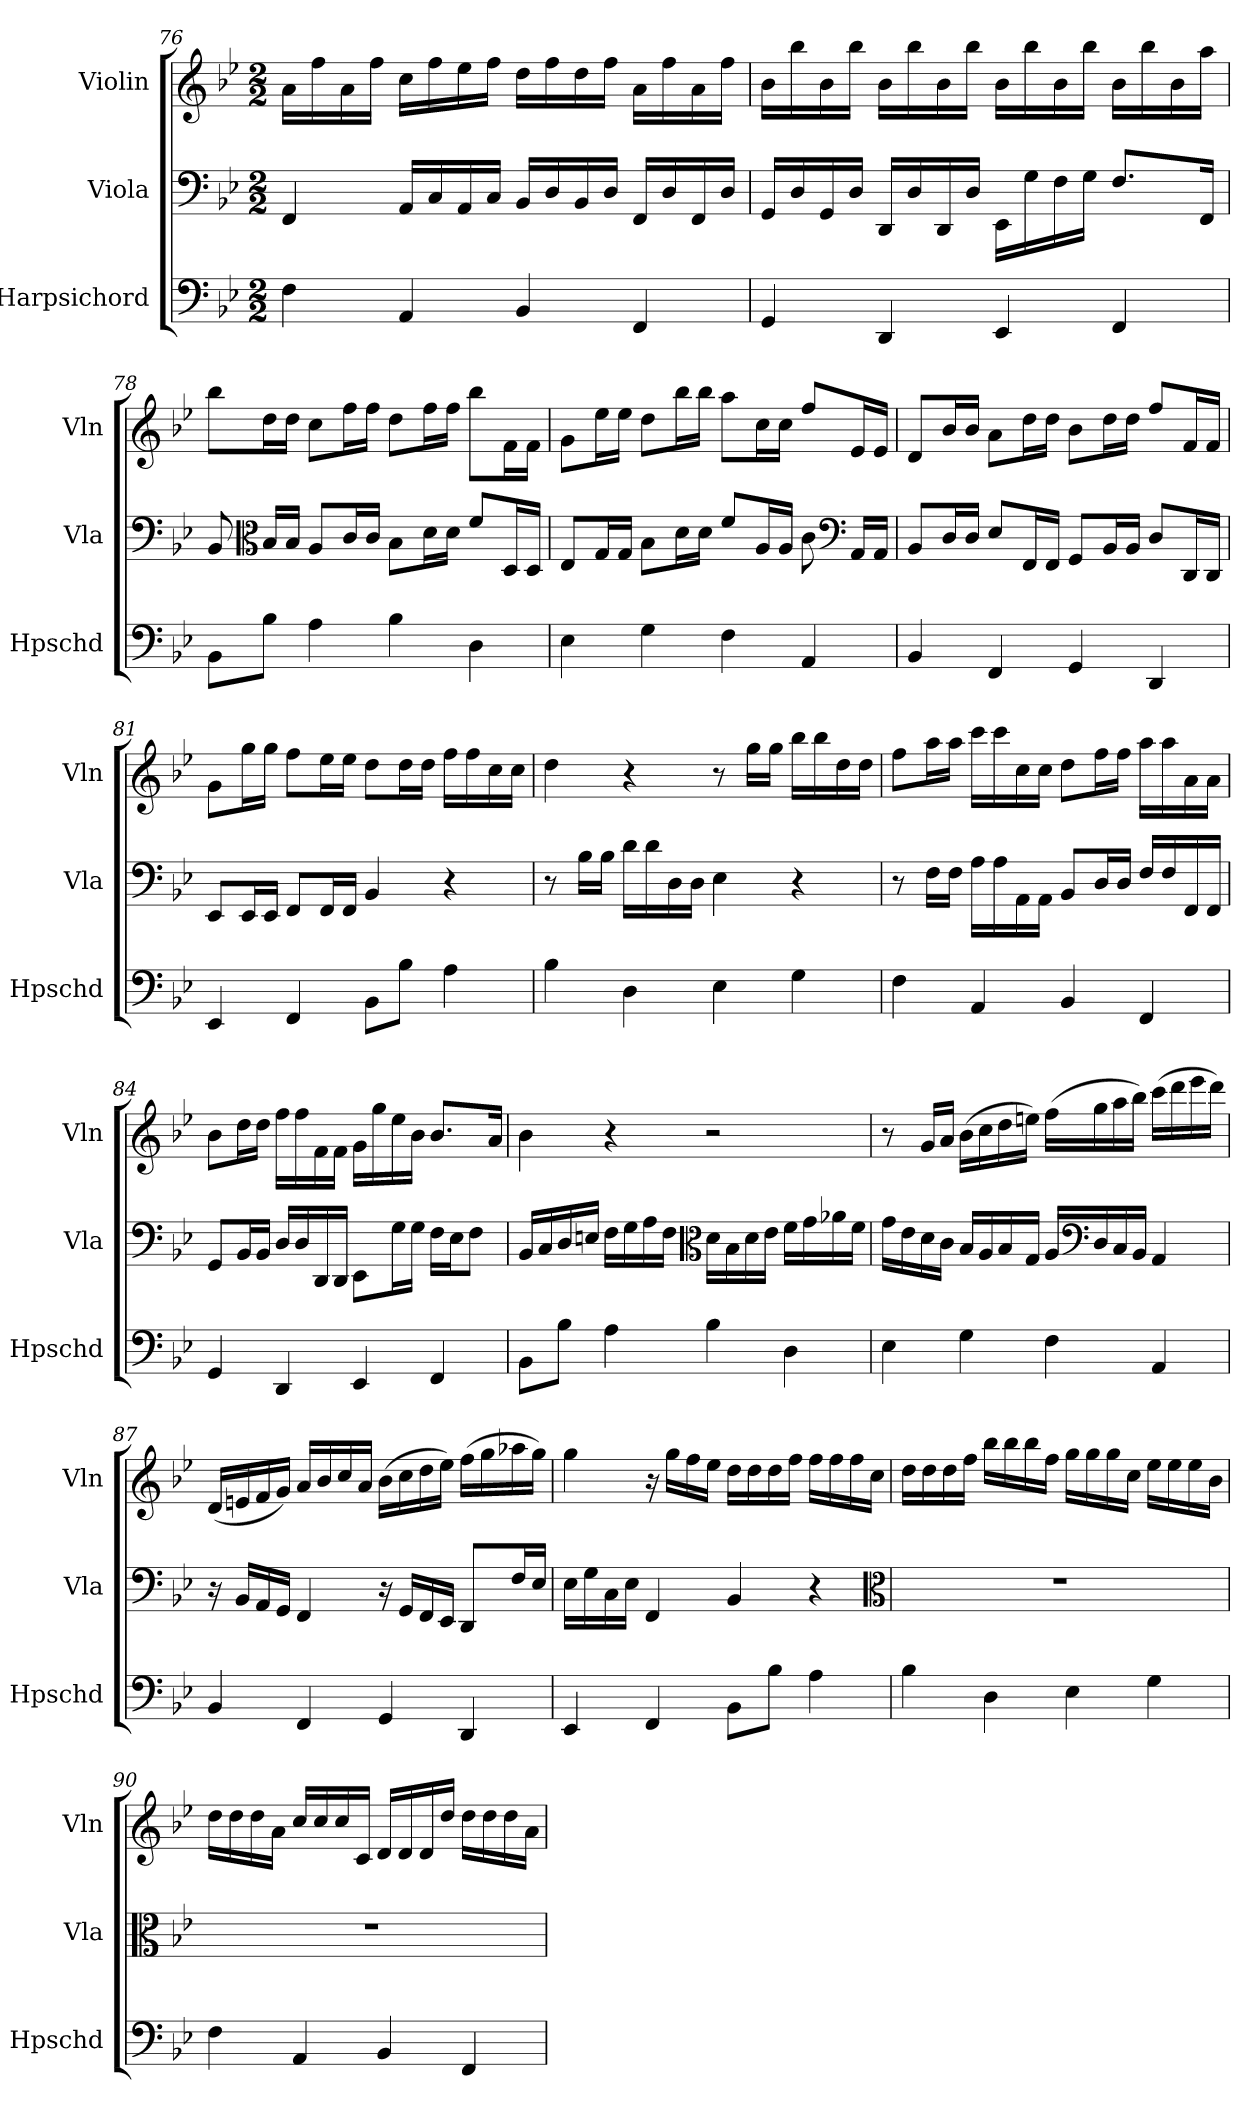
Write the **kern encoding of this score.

**kern	**kern	**kern
*part3	*part2	*part1
*staff3	*staff2	*staff1
*I"Harpsichord	*I"Viola	*I"Violin
*I'Hpschd	*I'Vla	*I'Vln
*clefF4	*clefF4	*clefG2
*k[b-e-]	*k[b-e-]	*k[b-e-]
*M2/2	*M2/2	*M2/2
=76	=76	=76
4F\	4FF/	16a\LL
.	.	16ff\
.	.	16a\
.	.	16ff\JJ
4AA/	16AA/LL	16cc\LL
.	16C/	16ff\
.	16AA/	16ee-\
.	16C/JJ	16ff\JJ
4BB-/	16BB-/LL	16dd\LL
.	16D/	16ff\
.	16BB-/	16dd\
.	16D/JJ	16ff\JJ
4FF/	16FF/LL	16a\LL
.	16D/	16ff\
.	16FF/	16a\
.	16D/JJ	16ff\JJ
=77	=77	=77
4GG/	16GG/LL	16b-\LL
.	16D/	16bb-\
.	16GG/	16b-\
.	16D/JJ	16bb-\JJ
4DD/	16DD/LL	16b-\LL
.	16D/	16bb-\
.	16DD/	16b-\
.	16D/JJ	16bb-\JJ
4EE-/	16EE-\LL	16b-\LL
.	16G\	16bb-\
.	16F\	16b-\
.	16G\JJ	16bb-\JJ
4FF/	8.F/L	16b-\LL
.	.	16bb-\
.	.	16b-\
.	16FF/Jk	16aa\JJ
=78	=78	=78
8BB-\L	8BB-/	8bb-\L
*	*clefC3	*
8B-\J	16B-/LL	16dd\L
.	16B-/JJ	16dd\JJ
4A\	8A/L	8cc\L
.	16c/L	16ff\L
.	16c/JJ	16ff\JJ
4B-\	8B-\L	8dd\L
.	16d\L	16ff\L
.	16d\JJ	16ff\JJ
4D\	8f/L	8bb-\L
.	16D/L	16f\L
.	16D/JJ	16f\JJ
=79	=79	=79
4E-\	8E-/L	8g\L
.	16G/L	16ee-\L
.	16G/JJ	16ee-\JJ
4G\	8B-\L	8dd\L
.	16d\L	16bb-\L
.	16d\JJ	16bb-\JJ
4F\	8f/L	8aa\L
.	16A/L	16cc\L
.	16A/JJ	16cc\JJ
4AA/	8c\	8ff/L
*	*clefF4	*
.	16AA/LL	16e-/L
.	16AA/JJ	16e-/JJ
=80	=80	=80
4BB-/	8BB-/L	8d/L
.	16D/L	16b-/L
.	16D/JJ	16b-/JJ
4FF/	8E-/L	8a\L
.	16FF/L	16dd\L
.	16FF/JJ	16dd\JJ
4GG/	8GG/L	8b-\L
.	16BB-/L	16dd\L
.	16BB-/JJ	16dd\JJ
4DD/	8D/L	8ff/L
.	16DD/L	16f/L
.	16DD/JJ	16f/JJ
=81	=81	=81
4EE-/	8EE-/L	8g\L
.	16EE-/L	16gg\L
.	16EE-/JJ	16gg\JJ
4FF/	8FF/L	8ff\L
.	16FF/L	16ee-\L
.	16FF/JJ	16ee-\JJ
8BB-\L	4BB-/	8dd\L
8B-\J	.	16dd\L
.	.	16dd\JJ
4A\	4r	16ff\LL
.	.	16ff\
.	.	16cc\
.	.	16cc\JJ
=82	=82	=82
4B-\	8r	4dd\
.	16B-\LL	.
.	16B-\JJ	.
4D\	16d\LL	4r
.	16d\	.
.	16D\	.
.	16D\JJ	.
4E-\	4E-\	8r
.	.	16gg\LL
.	.	16gg\JJ
4G\	4r	16bb-\LL
.	.	16bb-\
.	.	16dd\
.	.	16dd\JJ
=83	=83	=83
4F\	8r	8ff\L
.	16F\LL	16aa\L
.	16F\JJ	16aa\JJ
4AA/	16A\LL	16ccc\LL
.	16A\	16ccc\
.	16AA\	16cc\
.	16AA\JJ	16cc\JJ
4BB-/	8BB-/L	8dd\L
.	16D/L	16ff\L
.	16D/JJ	16ff\JJ
4FF/	16F/LL	16aa\LL
.	16F/	16aa\
.	16FF/	16a\
.	16FF/JJ	16a\JJ
=84	=84	=84
4GG/	8GG/L	8b-\L
.	16BB-/L	16dd\L
.	16BB-/JJ	16dd\JJ
4DD/	16D/LL	16ff\LL
.	16D/	16ff\
.	16DD/	16f\
.	16DD/JJ	16f\JJ
4EE-/	8EE-\L	16g\LL
.	.	16gg\
.	16G\L	16ee-\
.	16G\JJ	16b-\JJ
4FF/	16F\LL	8.b-/L
.	16E-\J	.
.	8F\J	.
.	.	16a/Jk
=85	=85	=85
8BB-\L	16BB-/LL	4b-\
.	16C/	.
8B-\J	16D/	.
.	16En/JJ	.
4A\	16F\LL	4r
.	16G\	.
.	16A\	.
.	16F\JJ	.
*	*clefC3	*
4B-\	16d\LL	2r
.	16B-\	.
.	16d\	.
.	16e-\JJ	.
4D\	16f\LL	.
.	16g\	.
.	16a-X\	.
.	16f\JJ	.
=86	=86	=86
4E-\	16g\LL	8r
.	16e-\	.
.	16d\	16g/LL
.	16c\JJ	16a/JJ
4G\	16B-/LL	(16b-\LL
.	16A/	16cc\
.	16B-/	16dd\
.	16G/JJ	16een\JJ)
4F\	16A/LL	(16ff\LL
*	*clefF4	*
.	16D/	16gg\
.	16C/	16aa\
.	16BB-/JJ	16bb-\JJ)
4AA/	4AA/	(16ccc\LL
.	.	16ddd\
.	.	16eee-\
.	.	16ddd\JJ)
=87	=87	=87
4BB-/	16r	(16d/LL
.	16BB-/LL	16en/
.	16AA/	16f/
.	16GG/JJ	16g/JJ)
4FF/	4FF/	16a/LL
.	.	16b-/
.	.	16cc/
.	.	16a/JJ
4GG/	16r	(16b-\LL
.	16GG/LL	16cc\
.	16FF/	16dd\
.	16EE-/JJ	16ee-\JJ)
4DD/	8DD/L	(16ff\LL
.	.	16gg\
.	16F/L	16aa-X\
.	16E-/JJ	16gg\JJ)
=88	=88	=88
4EE-/	16E-\LL	4gg\
.	16G\	.
.	16C\	.
.	16E-\JJ	.
4FF/	4FF/	16r
.	.	16gg\LL
.	.	16ff\
.	.	16ee-\JJ
8BB-\L	4BB-/	16dd\LL
.	.	16dd\
8B-\J	.	16dd\
.	.	16ff\JJ
4A\	4r	16ff\LL
.	.	16ff\
.	.	16ff\
.	.	16cc\JJ
*	*clefC3	*
=89	=89	=89
4B-\	1r	16dd\LL
.	.	16dd\
.	.	16dd\
.	.	16ff\JJ
4D\	.	16bb-\LL
.	.	16bb-\
.	.	16bb-\
.	.	16ff\JJ
4E-\	.	16gg\LL
.	.	16gg\
.	.	16gg\
.	.	16cc\JJ
4G\	.	16ee-\LL
.	.	16ee-\
.	.	16ee-\
.	.	16b-\JJ
=90	=90	=90
4F\	1r	16dd\LL
.	.	16dd\
.	.	16dd\
.	.	16a\JJ
4AA/	.	16cc/LL
.	.	16cc/
.	.	16cc/
.	.	16c/JJ
4BB-/	.	16d/LL
.	.	16d/
.	.	16d/
.	.	16dd/JJ
4FF/	.	16dd\LL
.	.	16dd\
.	.	16dd\
.	.	16a\JJ
=	=	=
*-	*-	*-
